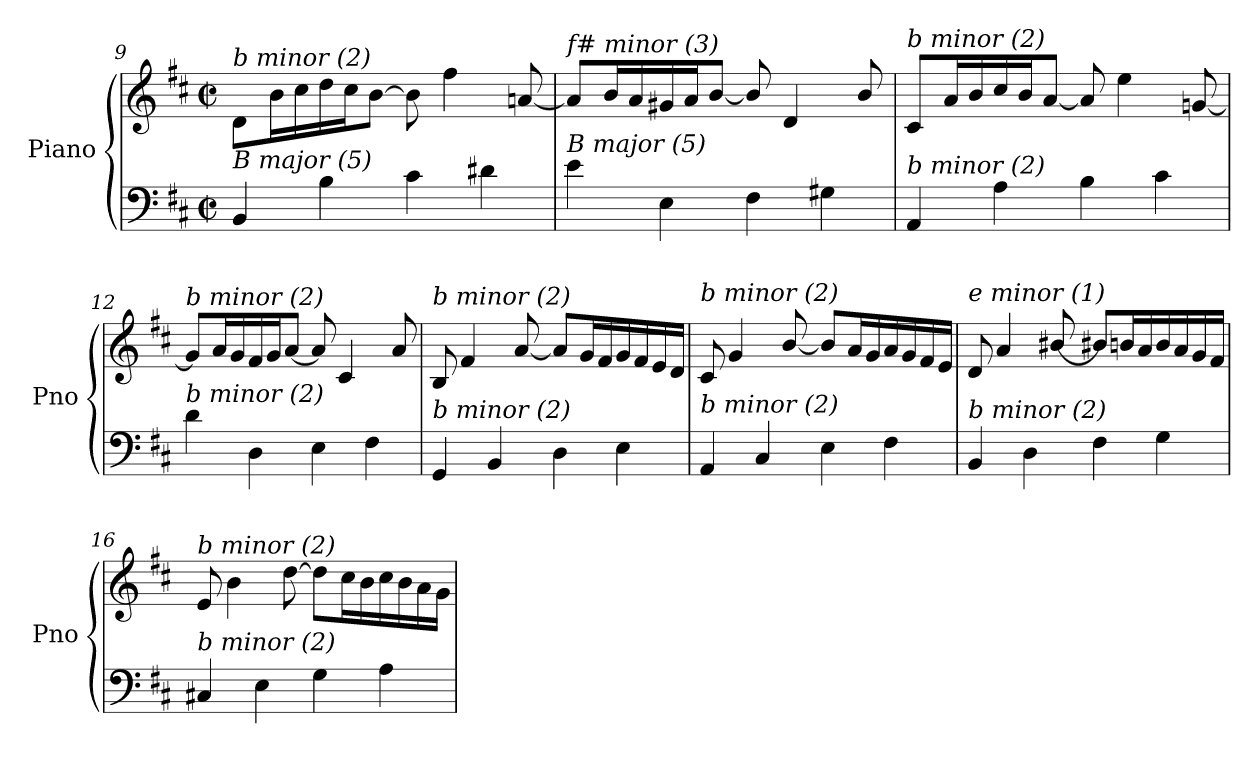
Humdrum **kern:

**kern	**kern
*part1	*part1
*staff2	*staff1
*I"Piano	*
*I'Pno	*
*clefF4	*clefG2
*k[f#c#]	*k[f#c#]
*M2/2	*M2/2
*met(c|)	*met(c|)
=9	=9
!	!LO:TX:i:t=b minor (2)
!LO:TX:i:t=B major (5)	!
4BB/	8d\L
.	16b\L
.	16cc#\
4B\	16dd\
.	16cc#\J
.	[8b\J
4c#\	8b\]
.	4ff#\
4d#X\	.
.	[8an/
!!LO:LB:g=z
=10	=10
!	!LO:TX:i:t=f# minor (3)
!LO:TX:i:t=B major (5)	!
4e\	8a/L]
.	16b/L
.	16a/
4E\	16g#X/
.	16a/J
.	[8b/J
4F#\	8b/]
.	4d/
4G#X\	.
.	8b/
=11	=11
!	!LO:TX:i:t=b minor (2)
!LO:TX:i:t=b minor (2)	!
4AA/	8c#/L
.	16a/L
.	16b/
4A\	16cc#/
.	16b/J
.	[8a/J
4B\	8a/]
.	4ee\
4c#\	.
.	[8gn/
=12	=12
!	!LO:TX:i:t=b minor (2)
!LO:TX:i:t=b minor (2)	!
4d\	8g/L]
.	16a/L
.	16g/
4D\	16f#/
.	16g/J
.	[8a/J
4E\	8a/]
.	4c#/
4F#\	.
.	8a/
=13	=13
!	!LO:TX:i:t=b minor (2)
!LO:TX:i:t=b minor (2)	!
4GG/	8B/
.	4f#/
4BB/	.
.	[8a/
4D\	8a/L]
.	16g/L
.	16f#/
4E\	16g/
.	16f#/
.	16e/
.	16d/JJ
=14	=14
!	!LO:TX:i:t=b minor (2)
!LO:TX:i:t=b minor (2)	!
4AA/	8c#/
.	4g/
4C#/	.
.	[8b/
4E\	8b/L]
.	16a/L
.	16g/
4F#\	16a/
.	16g/
.	16f#/
.	16e/JJ
!!LO:LB:g=z
=15	=15
!	!LO:TX:i:t=e minor (1)
!LO:TX:i:t=b minor (2)	!
4BB/	8d/
.	4a/
4D\	.
.	[8b#Xi/
4F#\	8b#Xi/L]
.	16b/L
.	16a/
4G\	16b/
.	16a/
.	16g/
.	16f#/JJ
=16	=16
!	!LO:TX:i:t=b minor (2)
!LO:TX:i:t=b minor (2)	!
4C#X/	8e/
.	4b\
4E\	.
.	[8dd\
4G\	8dd\L]
.	16cc#\L
.	16b\
4A\	16cc#\
.	16b\
.	16a\
.	16g\JJ
=	=
*-	*-
